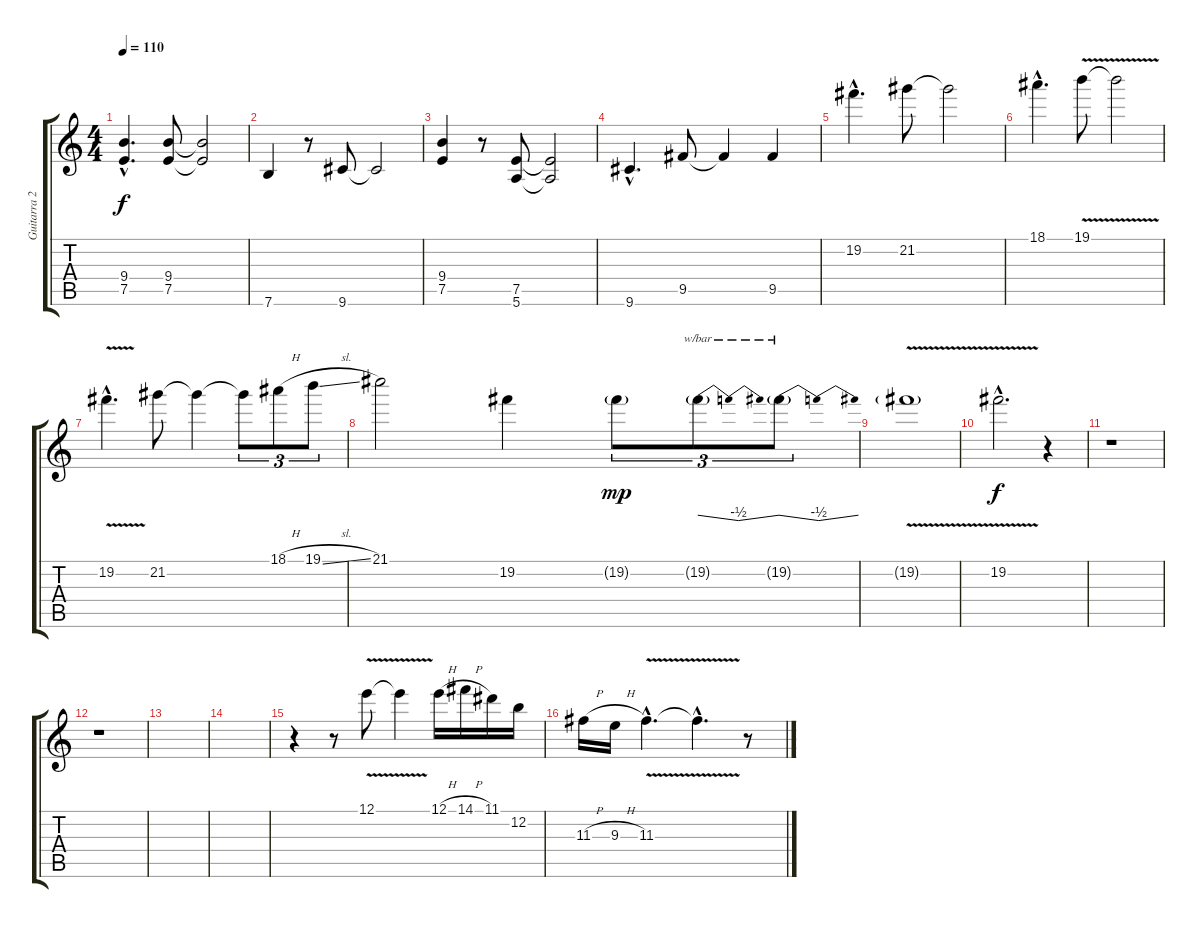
\track ("Guitarra 2" "Guitarra 2") {instrument distortionguitar}
\staff {score tabs}
\tuning (E4 B3 G3 D3 A2 E2) {hide}
\ts (4 4)
\tempo 110
\clef g2
\ks c
(9.4{hac} 7.5{hac}).4{d dy f} (9.4 7.5).8 (9.4{t} 7.5{t}).2 |
7.6.4 r.8 9.6.8 9.6{t}.2 |
(9.4 7.5).4 r.8 (7.5 5.6).8 (7.5{t} 5.6{t}).2 |
9.6{hac}.4{d} 9.5.8 9.5{t}.4 9.5.4 |
19.2{hac}.4{d} 21.2.8 21.2{t}.2 |
18.1{hac}.4{d} 19.1{v}.8 19.1{t}.2 |
19.2{v hac}.4{d} 21.2.8 21.2{t}.4 21.2{t}.8{tu (3 2)} 18.1{h}.8{tu (3 2)} 19.1{sl}.8{tu (3 2)} |
21.1.2 19.2.4 19.2{g}.8{tu (3 2) dy mp} 19.2{g}.8{tu (3 2) tbe (dip default 0 0 30 -2 60 0)} 19.2{g}.8{tu (3 2) tbe (dip default 0 0 30 -2 60 0)} |
19.2{v g}.1 |
19.2{v hac}.2{d dy f} r.4 |
r.1 |
r.1 |
|
|
r.4{instrument distortionguitar} r.8 12.1{v}.8 12.1{t}.4 12.1{h}.16 14.1{h}.16 11.1.16 12.2.16 |
11.3{h}.16 9.3{h}.16 11.3{v hac}.4{d} 11.3{hac t}.4{d} r.8
